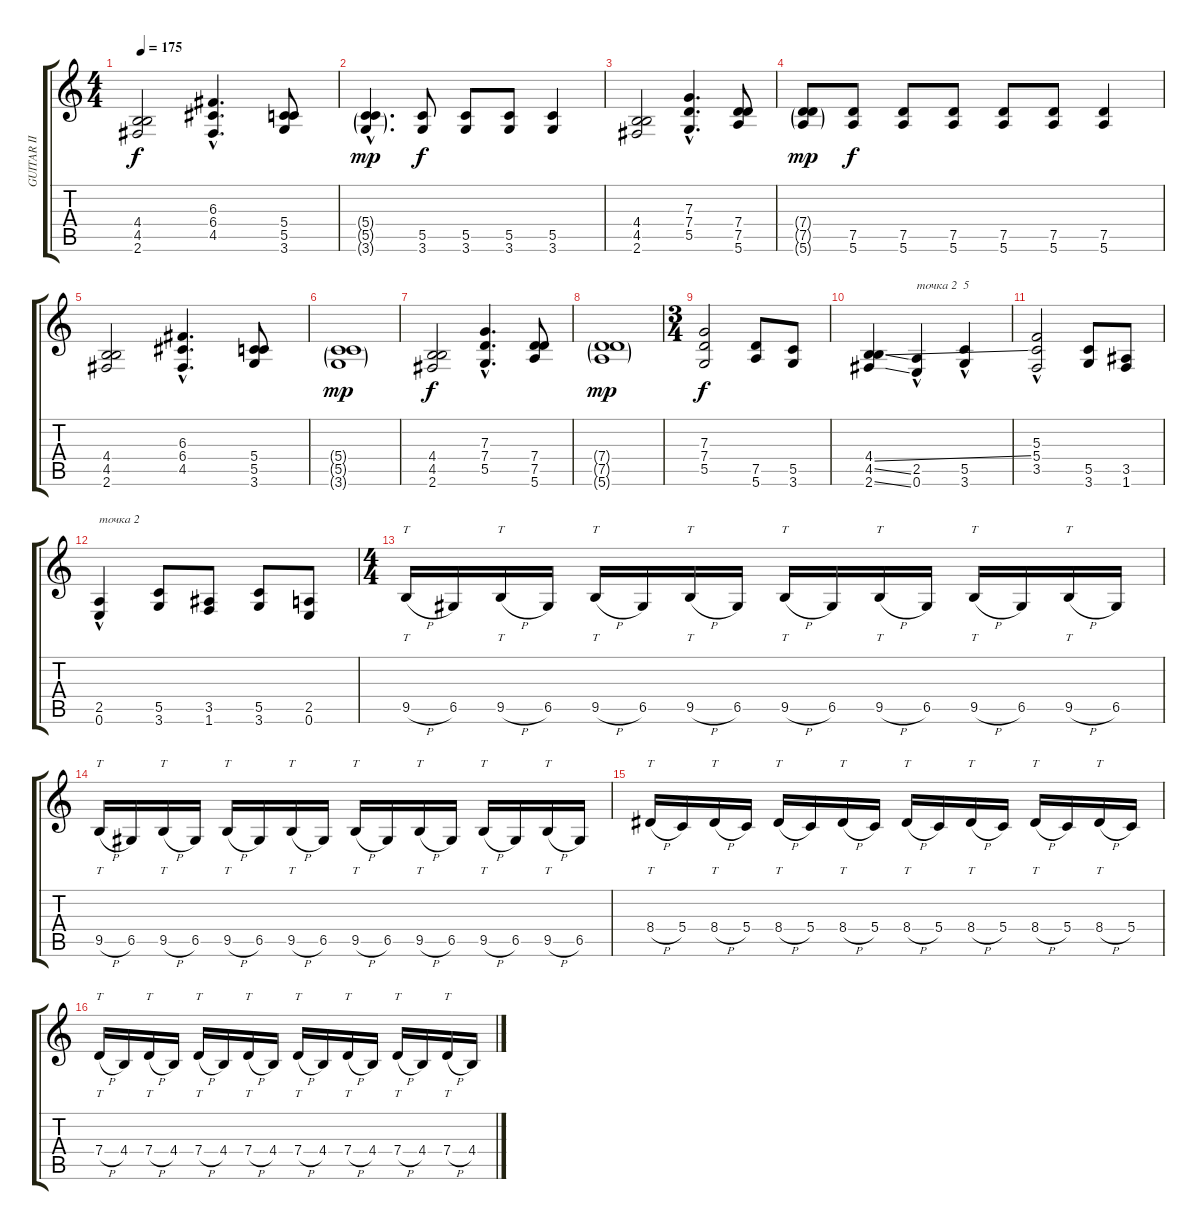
\track ("GUITAR II" "GUITAR II") {instrument distortionguitar}
\staff {score tabs}
\tuning (A3 E3 C3 G2 D2 A2) {hide}
\ts (4 4)
\tempo 175
\clef g2
\ks c
(4.4 4.5 2.6).2{dy f} (6.3{hac} 6.4{hac} 4.5{hac}).4{d} (5.4 5.5 3.6).8 |
(5.4{g hac} 5.5{g hac} 3.6{g hac}).4{d dy mp} (5.5 3.6).8{dy f} (5.5 3.6).8 (5.5 3.6).8 (5.5 3.6).4 |
(4.4 4.5 2.6).2 (7.3{hac} 7.4{hac} 5.5{hac}).4{d} (7.4 7.5 5.6).8 |
(7.4{g} 7.5{g} 5.6{g}).8{dy mp} (7.5 5.6).8{dy f} (7.5 5.6).8 (7.5 5.6).8 (7.5 5.6).8 (7.5 5.6).8 (7.5 5.6).4 |
(4.4 4.5 2.6).2 (6.3{hac} 6.4{hac} 4.5{hac}).4{d} (5.4 5.5 3.6).8 |
(5.4{g} 5.5{g} 3.6{g}).1{dy mp} |
(4.4 4.5 2.6).2{dy f} (7.3{hac} 7.4{hac} 5.5{hac}).4{d} (7.4 7.5 5.6).8 |
(7.4{g} 7.5{g} 5.6{g}).1{dy mp} |
\ts (3 4)
(7.3 7.4 5.5).2{dy f} (7.5 5.6).8 (5.5 3.6).8 |
(4.4{ss} 4.5{ss} 2.6{ss}).4 (2.5{hac} 0.6).4{txt "точка 2  5"} (5.5{hac} 3.6).4 |
(5.3 5.4{hac} 3.5).2 (5.5 3.6).8 (3.5 1.6).8 |
(2.5{hac} 0.6).4{txt "точка 2"} (5.5 3.6).8 (3.5 1.6).8 (5.5 3.6).8 (2.5 0.6).8 |
\ts (4 4)
9.5{h}.16{tt} 6.5.16 9.5{h}.16{tt} 6.5.16 9.5{h}.16{tt} 6.5.16 9.5{h}.16{tt} 6.5.16 9.5{h}.16{tt} 6.5.16 9.5{h}.16{tt} 6.5.16 9.5{h}.16{tt} 6.5.16 9.5{h}.16{tt} 6.5.16 |
9.5{h}.16{tt} 6.5.16 9.5{h}.16{tt} 6.5.16 9.5{h}.16{tt} 6.5.16 9.5{h}.16{tt} 6.5.16 9.5{h}.16{tt} 6.5.16 9.5{h}.16{tt} 6.5.16 9.5{h}.16{tt} 6.5.16 9.5{h}.16{tt} 6.5.16 |
8.4{h}.16{tt} 5.4.16 8.4{h}.16{tt} 5.4.16 8.4{h}.16{tt} 5.4.16 8.4{h}.16{tt} 5.4.16 8.4{h}.16{tt} 5.4.16 8.4{h}.16{tt} 5.4.16 8.4{h}.16{tt} 5.4.16 8.4{h}.16{tt} 5.4.16 |
7.4{h}.16{tt} 4.4.16 7.4{h}.16{tt} 4.4.16 7.4{h}.16{tt} 4.4.16 7.4{h}.16{tt} 4.4.16 7.4{h}.16{tt} 4.4.16 7.4{h}.16{tt} 4.4.16 7.4{h}.16{tt} 4.4.16 7.4{h}.16{tt} 4.4.16
